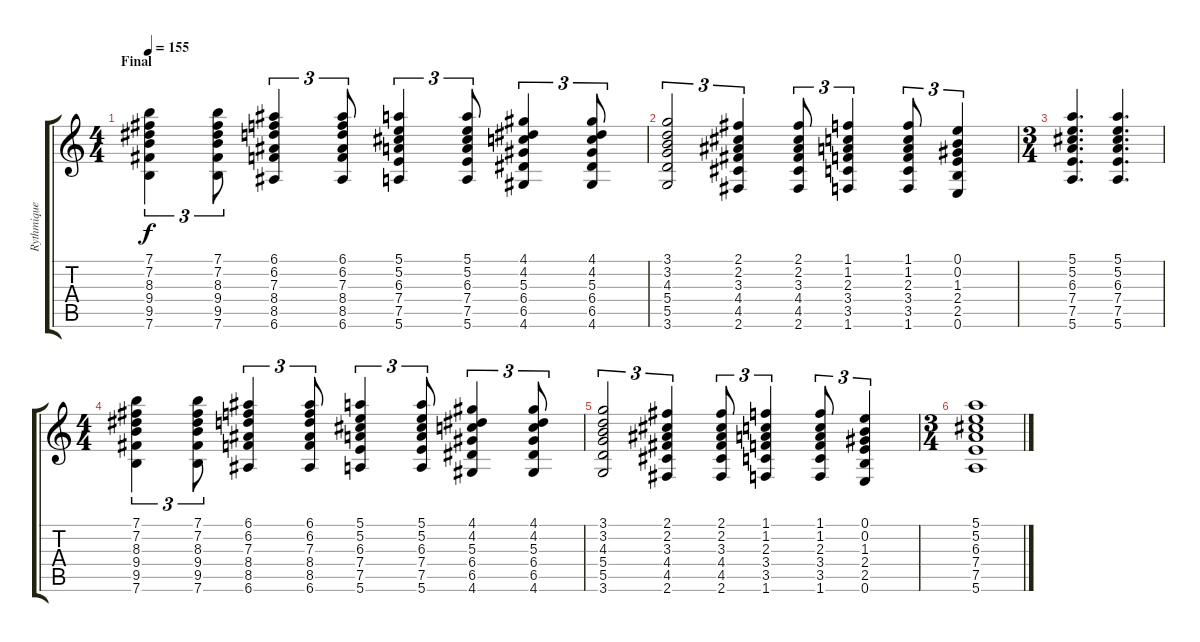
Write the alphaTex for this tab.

\track ("Rythmique" "Rythmique") {instrument electricguitarclean}
\staff {score tabs}
\tuning (E4 B3 G3 D3 A2 E2) {hide}
\ts (4 4)
\section ("" "Final")
\tempo 155
\clef g2
\ks c
(7.1 7.2 8.3 9.4 9.5 7.6).4{tu (3 2) dy f} (7.1 7.2 8.3 9.4 9.5 7.6).8{tu (3 2)} (6.1 6.2 7.3 8.4 8.5 6.6).4{tu (3 2)} (6.1 6.2 7.3 8.4 8.5 6.6).8{tu (3 2)} (5.1 5.2 6.3 7.4 7.5 5.6).4{tu (3 2)} (5.1 5.2 6.3 7.4 7.5 5.6).8{tu (3 2)} (4.1 4.2 5.3 6.4 6.5 4.6).4{tu (3 2)} (4.1 4.2 5.3 6.4 6.5 4.6).8{tu (3 2)} |
(3.1 3.2 4.3 5.4 5.5 3.6).2{tu (3 2)} (2.1 2.2 3.3 4.4 4.5 2.6).4{tu (3 2)} (2.1 2.2 3.3 4.4 4.5 2.6).8{tu (3 2)} (1.1 1.2 2.3 3.4 3.5 1.6).4{tu (3 2)} (1.1 1.2 2.3 3.4 3.5 1.6).8{tu (3 2)} (0.1 0.2 1.3 2.4 2.5 0.6).4{tu (3 2)} |
\ts (3 4)
(5.1 5.2 6.3 7.4 7.5 5.6).4{d} (5.1 5.2 6.3 7.4 7.5 5.6).4{d} |
\ts (4 4)
(7.1 7.2 8.3 9.4 9.5 7.6).4{tu (3 2)} (7.1 7.2 8.3 9.4 9.5 7.6).8{tu (3 2)} (6.1 6.2 7.3 8.4 8.5 6.6).4{tu (3 2)} (6.1 6.2 7.3 8.4 8.5 6.6).8{tu (3 2)} (5.1 5.2 6.3 7.4 7.5 5.6).4{tu (3 2)} (5.1 5.2 6.3 7.4 7.5 5.6).8{tu (3 2)} (4.1 4.2 5.3 6.4 6.5 4.6).4{tu (3 2)} (4.1 4.2 5.3 6.4 6.5 4.6).8{tu (3 2)} |
(3.1 3.2 4.3 5.4 5.5 3.6).2{tu (3 2)} (2.1 2.2 3.3 4.4 4.5 2.6).4{tu (3 2)} (2.1 2.2 3.3 4.4 4.5 2.6).8{tu (3 2)} (1.1 1.2 2.3 3.4 3.5 1.6).4{tu (3 2)} (1.1 1.2 2.3 3.4 3.5 1.6).8{tu (3 2)} (0.1 0.2 1.3 2.4 2.5 0.6).4{tu (3 2)} |
\ts (3 4)
(5.1 5.2 6.3 7.4 7.5 5.6).1
